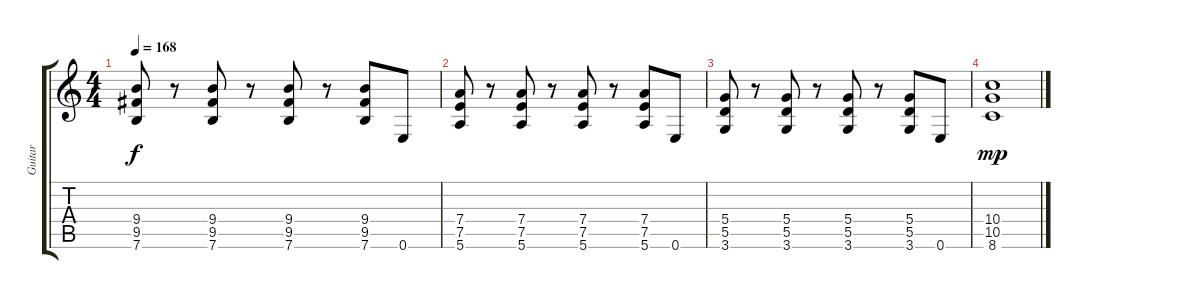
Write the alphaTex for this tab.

\track ("Guitar" "Guitar") {instrument overdrivenguitar}
\staff {score tabs}
\tuning (E4 B3 G3 D3 A2 E2) {hide}
\ts (4 4)
\tempo 168
\clef g2
\ks c
(9.4 9.5 7.6).8{dy f} r.8 (9.4 9.5 7.6).8 r.8 (9.4 9.5 7.6).8 r.8 (9.4 9.5 7.6).8 0.6.8 |
(7.4 7.5 5.6).8 r.8 (7.4 7.5 5.6).8 r.8 (7.4 7.5 5.6).8 r.8 (7.4 7.5 5.6).8 0.6.8 |
(5.4 5.5 3.6).8 r.8 (5.4 5.5 3.6).8 r.8 (5.4 5.5 3.6).8 r.8 (5.4 5.5 3.6).8 0.6.8 |
(10.4 10.5 8.6).1{dy mp}
